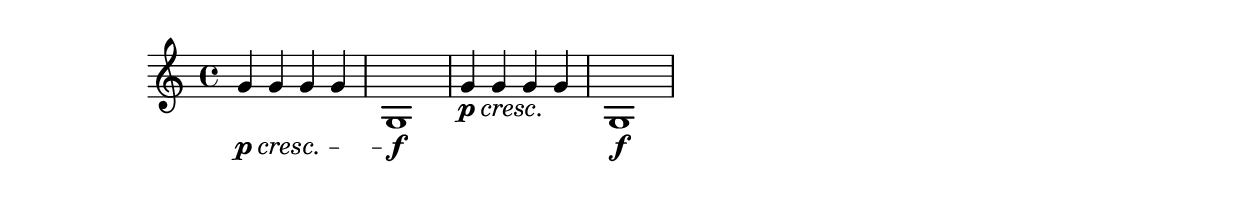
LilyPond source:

\version "2.16.0"

\header {
  texidoc = "If the line for a @code{DynamicTextSpanner} is hidden, the
alignment spanner for dynamics is ended early.  This allows consecutive
dynamics to be unlinked."
}

\relative g' {
  g4\p\cresc g g g
  g,1\f

  \override DynamicTextSpanner #'style = #'none
  g'4\p\cresc g g g
  g,1\f  
}
